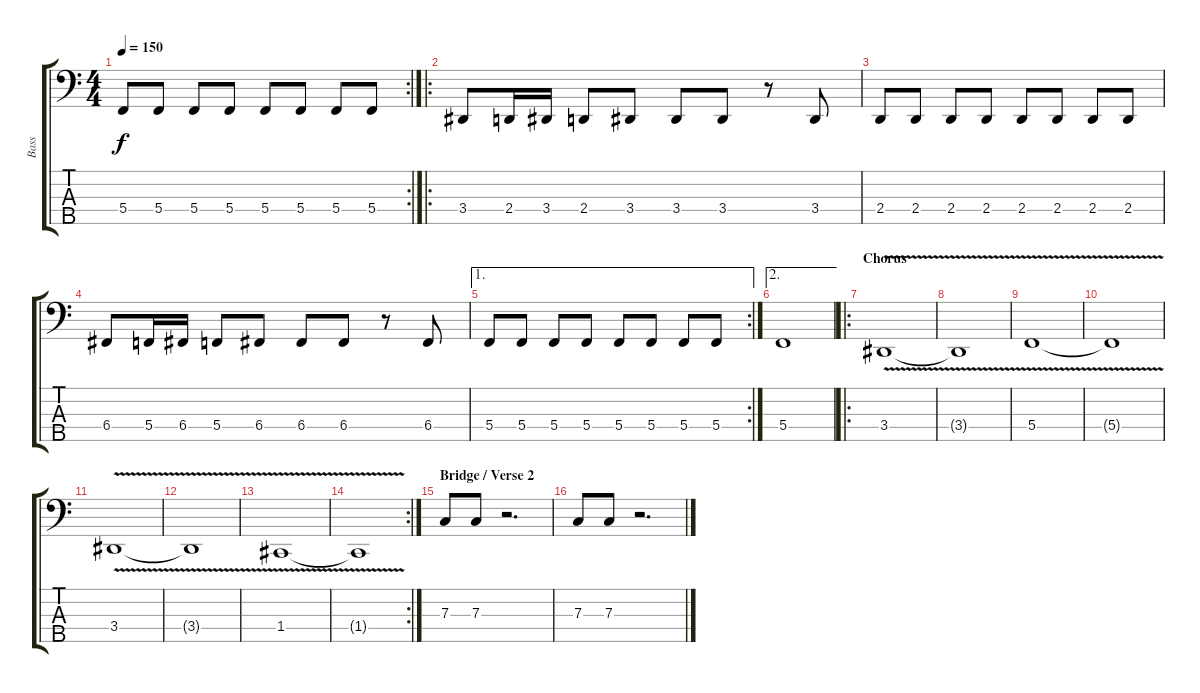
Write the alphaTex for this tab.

\track ("Bass" "Bass") {instrument electricbassfinger}
\staff {score tabs}
\tuning (Eb2 Bb1 F1 C1 G0) {hide}
\rc 2
\ts (4 4)
\tempo 150
\clef f4
\ks c
5.4.8{dy f} 5.4.8 5.4.8 5.4.8 5.4.8 5.4.8 5.4.8 5.4.8 |
\ro
3.4.8 2.4.16 3.4.16 2.4.8 3.4.8 3.4.8 3.4.8 r.8 3.4.8 |
2.4.8 2.4.8 2.4.8 2.4.8 2.4.8 2.4.8 2.4.8 2.4.8 |
6.4.8 5.4.16 6.4.16 5.4.8 6.4.8 6.4.8 6.4.8 r.8 6.4.8 |
\ae 1
\rc 2
5.4.8 5.4.8 5.4.8 5.4.8 5.4.8 5.4.8 5.4.8 5.4.8 |
\ae 2
5.4.1 |
\ro
\section ("" "Chorus")
3.4{v}.1 |
3.4{t}.1 |
5.4{v}.1 |
5.4{t}.1 |
3.4{v}.1 |
3.4{t}.1 |
1.4{v}.1 |
\rc 2
1.4{t}.1 |
\section ("" "Bridge / Verse 2")
7.3.8 7.3.8 r.2{d} |
7.3.8 7.3.8 r.2{d}
